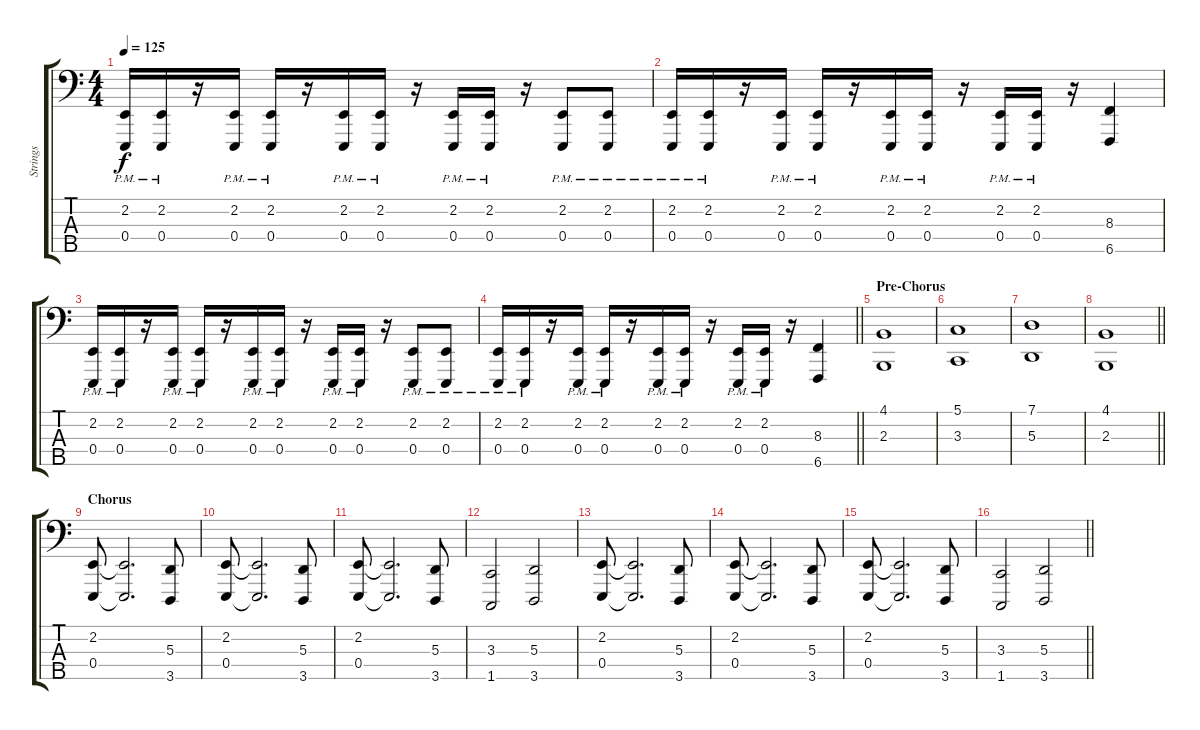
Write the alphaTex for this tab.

\track ("Strings" "Strings") {instrument stringensemble1}
\staff {score tabs}
\tuning (G2 D2 A1 E1 B0) {hide}
\ts (4 4)
\tempo 125
\clef f4
\ks c
(2.2{pm} 0.4{pm}).16{dy f} (2.2{pm} 0.4{pm}).16 r.16 (2.2{pm} 0.4{pm}).16 (2.2{pm} 0.4{pm}).16 r.16 (2.2{pm} 0.4{pm}).16 (2.2{pm} 0.4{pm}).16 r.16 (2.2{pm} 0.4{pm}).16 (2.2{pm} 0.4{pm}).16 r.16 (2.2{pm} 0.4{pm}).8 (2.2{pm} 0.4{pm}).8 |
(2.2{pm} 0.4{pm}).16 (2.2{pm} 0.4{pm}).16 r.16 (2.2{pm} 0.4{pm}).16 (2.2{pm} 0.4{pm}).16 r.16 (2.2{pm} 0.4{pm}).16 (2.2{pm} 0.4{pm}).16 r.16 (2.2{pm} 0.4{pm}).16 (2.2{pm} 0.4{pm}).16 r.16 (8.3 6.5).4 |
(2.2{pm} 0.4{pm}).16 (2.2{pm} 0.4{pm}).16 r.16 (2.2{pm} 0.4{pm}).16 (2.2{pm} 0.4{pm}).16 r.16 (2.2{pm} 0.4{pm}).16 (2.2{pm} 0.4{pm}).16 r.16 (2.2{pm} 0.4{pm}).16 (2.2{pm} 0.4{pm}).16 r.16 (2.2{pm} 0.4{pm}).8 (2.2{pm} 0.4{pm}).8 |
\barLineRight lightlight
(2.2{pm} 0.4{pm}).16 (2.2{pm} 0.4{pm}).16 r.16 (2.2{pm} 0.4{pm}).16 (2.2{pm} 0.4{pm}).16 r.16 (2.2{pm} 0.4{pm}).16 (2.2{pm} 0.4{pm}).16 r.16 (2.2{pm} 0.4{pm}).16 (2.2{pm} 0.4{pm}).16 r.16 (8.3 6.5).4 |
\section ("" "Pre-Chorus ")
(4.1 2.3).1 |
(5.1 3.3).1 |
(7.1 5.3).1 |
\barLineRight lightlight
(4.1 2.3).1 |
\section ("" "Chorus ")
(2.2 0.4).8 (2.2{t} 0.4{t}).2{d} (5.3 3.5).8 |
(2.2 0.4).8 (2.2{t} 0.4{t}).2{d} (5.3 3.5).8 |
(2.2 0.4).8 (2.2{t} 0.4{t}).2{d} (5.3 3.5).8 |
(3.3 1.5).2 (5.3 3.5).2 |
(2.2 0.4).8 (2.2{t} 0.4{t}).2{d} (5.3 3.5).8 |
(2.2 0.4).8 (2.2{t} 0.4{t}).2{d} (5.3 3.5).8 |
(2.2 0.4).8 (2.2{t} 0.4{t}).2{d} (5.3 3.5).8 |
\barLineRight lightlight
(3.3 1.5).2 (5.3 3.5).2
